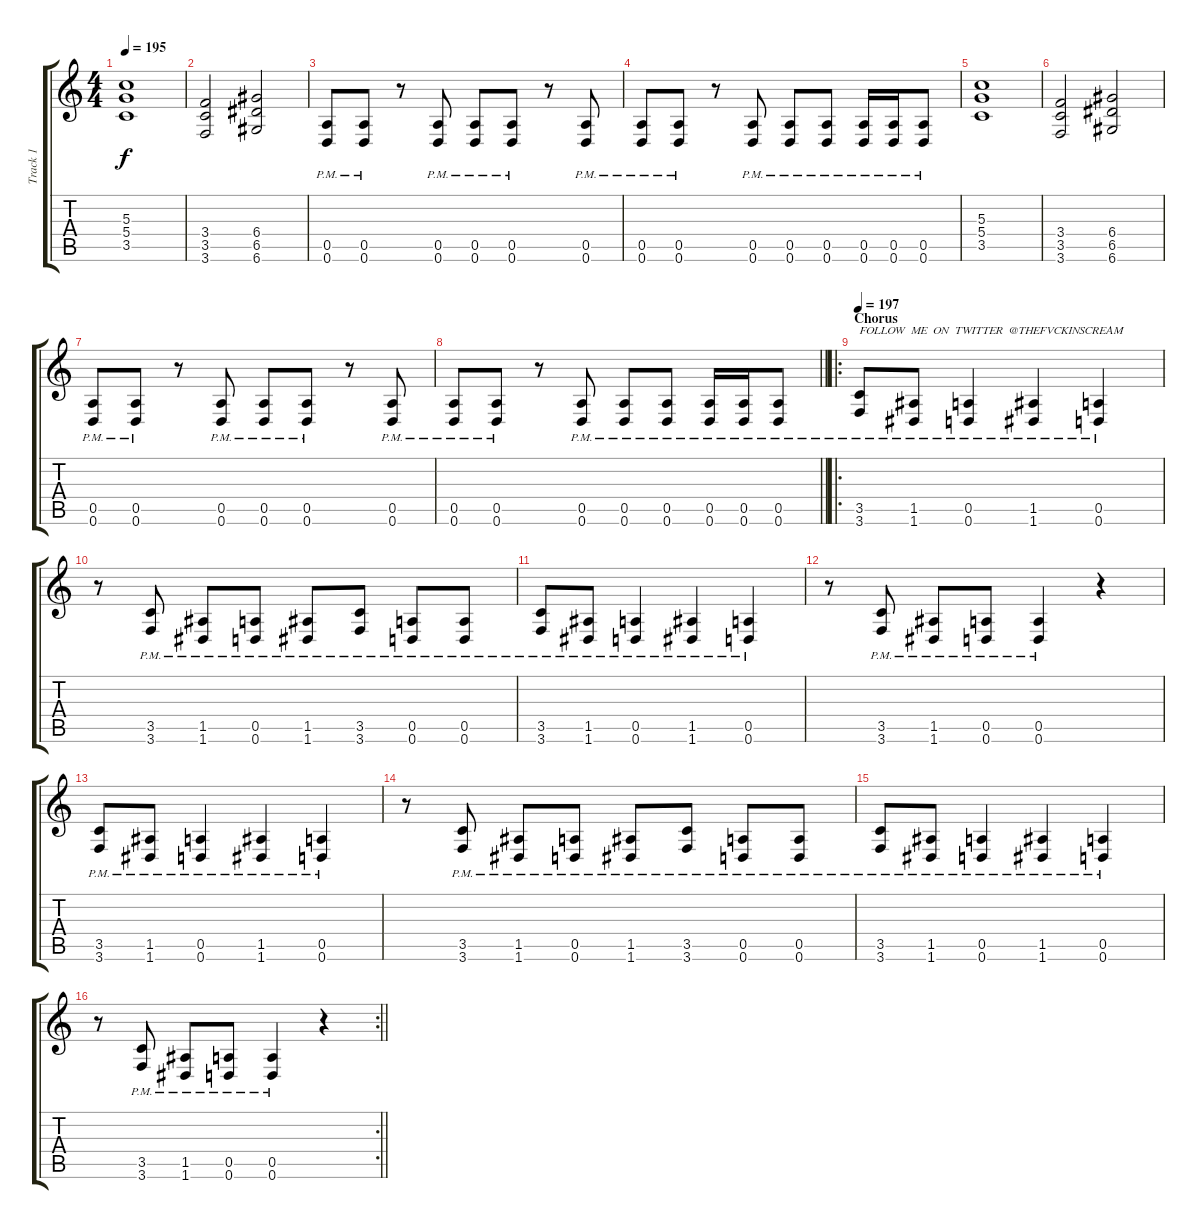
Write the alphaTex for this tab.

\track ("Track 1" "Track 1") {instrument distortionguitar}
\staff {score tabs}
\tuning (E4 B3 G3 D3 A2 D2) {hide}
\ts (4 4)
\tempo 195
\clef g2
\ks c
(5.3 5.4 3.5).1{dy f} |
(3.4 3.5 3.6).2 (6.4 6.5 6.6).2 |
(0.5{pm} 0.6{pm}).8 (0.5{pm} 0.6{pm}).8 r.8 (0.5{pm} 0.6{pm}).8 (0.5{pm} 0.6{pm}).8 (0.5{pm} 0.6{pm}).8 r.8 (0.5{pm} 0.6{pm}).8 |
(0.5{pm} 0.6{pm}).8 (0.5{pm} 0.6{pm}).8 r.8 (0.5{pm} 0.6{pm}).8 (0.5{pm} 0.6{pm}).8 (0.5{pm} 0.6{pm}).8 (0.5{pm} 0.6{pm}).16 (0.5{pm} 0.6{pm}).16 (0.5{pm} 0.6{pm}).8 |
(5.3 5.4 3.5).1 |
(3.4 3.5 3.6).2 (6.4 6.5 6.6).2 |
(0.5{pm} 0.6{pm}).8 (0.5{pm} 0.6{pm}).8 r.8 (0.5{pm} 0.6{pm}).8 (0.5{pm} 0.6{pm}).8 (0.5{pm} 0.6{pm}).8 r.8 (0.5{pm} 0.6{pm}).8 |
\barLineRight lightlight
(0.5{pm} 0.6{pm}).8 (0.5{pm} 0.6{pm}).8 r.8 (0.5{pm} 0.6{pm}).8 (0.5{pm} 0.6{pm}).8 (0.5{pm} 0.6{pm}).8 (0.5{pm} 0.6{pm}).16 (0.5{pm} 0.6{pm}).16 (0.5{pm} 0.6{pm}).8 |
\ro
\section ("" "Chorus")
\tempo 197
(3.5{pm} 3.6{pm}).8{txt "FOLLOW  ME  ON  TWITTER  @THEFVCKINSCREAM"} (1.5{pm} 1.6{pm}).8 (0.5{pm} 0.6{pm}).4 (1.5{pm} 1.6{pm}).4 (0.5{pm} 0.6{pm}).4 |
r.8 (3.5{pm} 3.6{pm}).8 (1.5{pm} 1.6{pm}).8 (0.5{pm} 0.6{pm}).8 (1.5{pm} 1.6{pm}).8 (3.5{pm} 3.6{pm}).8 (0.5{pm} 0.6{pm}).8 (0.5{pm} 0.6{pm}).8 |
(3.5{pm} 3.6{pm}).8 (1.5{pm} 1.6{pm}).8 (0.5{pm} 0.6{pm}).4 (1.5{pm} 1.6{pm}).4 (0.5{pm} 0.6{pm}).4 |
r.8 (3.5{pm} 3.6{pm}).8 (1.5{pm} 1.6{pm}).8 (0.5{pm} 0.6{pm}).8 (0.5{pm} 0.6{pm}).4 r.4 |
(3.5{pm} 3.6{pm}).8 (1.5{pm} 1.6{pm}).8 (0.5{pm} 0.6{pm}).4 (1.5{pm} 1.6{pm}).4 (0.5{pm} 0.6{pm}).4 |
r.8 (3.5{pm} 3.6{pm}).8 (1.5{pm} 1.6{pm}).8 (0.5{pm} 0.6{pm}).8 (1.5{pm} 1.6{pm}).8 (3.5{pm} 3.6{pm}).8 (0.5{pm} 0.6{pm}).8 (0.5{pm} 0.6{pm}).8 |
(3.5{pm} 3.6{pm}).8 (1.5{pm} 1.6{pm}).8 (0.5{pm} 0.6{pm}).4 (1.5{pm} 1.6{pm}).4 (0.5{pm} 0.6{pm}).4 |
\rc 2
\barLineRight lightlight
r.8 (3.5{pm} 3.6{pm}).8 (1.5{pm} 1.6{pm}).8 (0.5{pm} 0.6{pm}).8 (0.5{pm} 0.6{pm}).4 r.4
